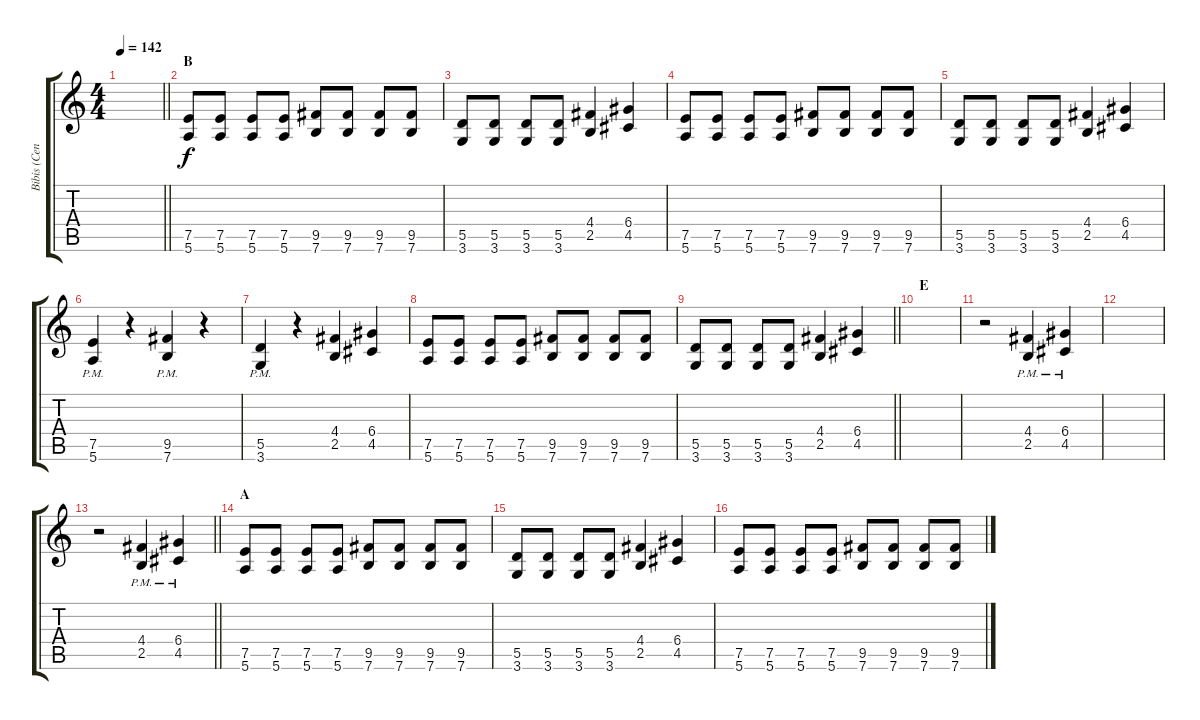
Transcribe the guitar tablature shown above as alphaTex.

\track ("Bibis (Center)" "Bibis (Cen") {instrument overdrivenguitar}
\staff {score tabs}
\tuning (E4 B3 G3 D3 A2 E2) {hide}
\ts (4 4)
\tempo 142
\clef g2
\barLineRight lightlight
\ks c
|
\section ("" "В")
(7.5 5.6).8 (7.5 5.6).8 (7.5 5.6).8 (7.5 5.6).8 (9.5 7.6).8 (9.5 7.6).8 (9.5 7.6).8 (9.5 7.6).8 |
(5.5 3.6).8 (5.5 3.6).8 (5.5 3.6).8 (5.5 3.6).8 (4.4 2.5).4 (6.4 4.5).4 |
(7.5 5.6).8 (7.5 5.6).8 (7.5 5.6).8 (7.5 5.6).8 (9.5 7.6).8 (9.5 7.6).8 (9.5 7.6).8 (9.5 7.6).8 |
(5.5 3.6).8 (5.5 3.6).8 (5.5 3.6).8 (5.5 3.6).8 (4.4 2.5).4 (6.4 4.5).4 |
(7.5{pm} 5.6{pm}).4 r.4 (9.5{pm} 7.6{pm}).4 r.4 |
(5.5{pm} 3.6{pm}).4 r.4 (4.4 2.5).4 (6.4 4.5).4 |
(7.5 5.6).8 (7.5 5.6).8 (7.5 5.6).8 (7.5 5.6).8 (9.5 7.6).8 (9.5 7.6).8 (9.5 7.6).8 (9.5 7.6).8 |
\barLineRight lightlight
(5.5 3.6).8 (5.5 3.6).8 (5.5 3.6).8 (5.5 3.6).8 (4.4 2.5).4 (6.4 4.5).4 |
\section ("" "E")
|
r.2 (4.4{pm} 2.5{pm}).4 (6.4{pm} 4.5{pm}).4 |
|
\barLineRight lightlight
r.2 (4.4{pm} 2.5{pm}).4 (6.4{pm} 4.5{pm}).4 |
\section ("" "A")
(7.5 5.6).8 (7.5 5.6).8 (7.5 5.6).8 (7.5 5.6).8 (9.5 7.6).8 (9.5 7.6).8 (9.5 7.6).8 (9.5 7.6).8 |
(5.5 3.6).8 (5.5 3.6).8 (5.5 3.6).8 (5.5 3.6).8 (4.4 2.5).4 (6.4 4.5).4 |
(7.5 5.6).8 (7.5 5.6).8 (7.5 5.6).8 (7.5 5.6).8 (9.5 7.6).8 (9.5 7.6).8 (9.5 7.6).8 (9.5 7.6).8
